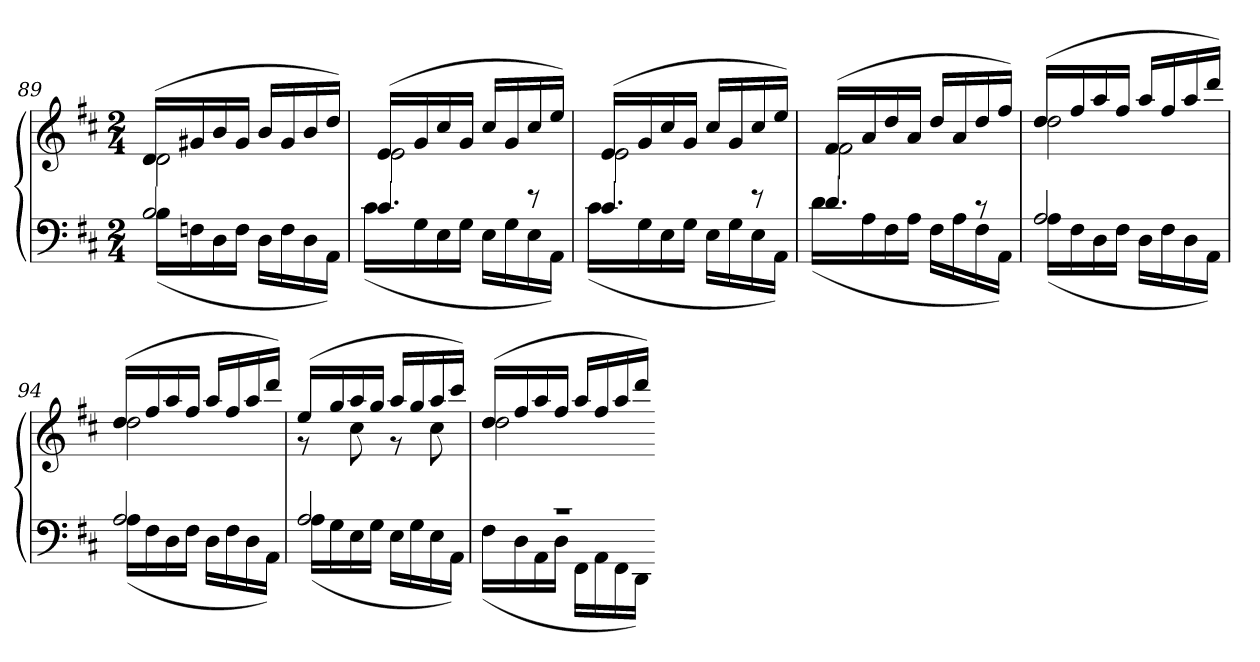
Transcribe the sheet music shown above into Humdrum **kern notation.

**kern	**kern
*part1	*part1
*staff2	*staff1
*clefF4	*clefG2
*k[f#c#]	*k[f#c#]
*D:	*D:
*M2/4	*M2/4
=89	=89
*^	*^
2B	(16BLL	(16dLL	2d
.	16Fn	16g#X	.
.	16D	16b	.
.	16FJJ	16g#JJ	.
.	16DLL	16bLL	.
.	16F	16g#	.
.	16D	16b	.
.	16AAJJ)	16ddJJ)	.
=90	=90	=90	=90
4.c#	(16c#LL	(16eLL	2e
.	16G	16g	.
.	16E	16cc#	.
.	16GJJ	16gJJ	.
.	16ELL	16cc#LL	.
.	16G	16g	.
8r	16E	16cc#	.
.	16AAJJ)	16eeJJ)	.
=91	=91	=91	=91
4.c#	(16c#LL	(16eLL	2e
.	16G	16g	.
.	16E	16cc#	.
.	16GJJ	16gJJ	.
.	16ELL	16cc#LL	.
.	16G	16g	.
8r	16E	16cc#	.
.	16AAJJ)	16eeJJ)	.
=92	=92	=92	=92
4.d	(16dLL	(16f#LL	2f#
.	16A	16a	.
.	16F#	16dd	.
.	16AJJ	16aJJ	.
.	16F#LL	16ddLL	.
.	16A	16a	.
8r	16F#	16dd	.
.	16AAJJ)	16ff#JJ)	.
=93	=93	=93	=93
2A	(16ALL	(16ddLL	2dd
.	16F#	16ff#	.
.	16D	16aa	.
.	16F#JJ	16ff#JJ	.
.	16DLL	16aaLL	.
.	16F#	16ff#	.
.	16D	16aa	.
.	16AAJJ)	16dddJJ)	.
=94	=94	=94	=94
2A	(16ALL	(16ddLL	2dd
.	16F#	16ff#	.
.	16D	16aa	.
.	16F#JJ	16ff#JJ	.
.	16DLL	16aaLL	.
.	16F#	16ff#	.
.	16D	16aa	.
.	16AAJJ)	16dddJJ)	.
=95	=95	=95	=95
2A	(16ALL	(16eeLL	8r
.	16G	16gg	.
.	16E	16aa	8cc#
.	16GJJ	16ggJJ	.
.	16ELL	16aaLL	8r
.	16G	16gg	.
.	16E	16aa	8cc#
.	16AAJJ)	16ccc#JJ)	.
=96	=96	=96	=96
2r	(16F#LL	(16ddLL	2dd
.	16D	16ff#	.
.	16AA	16aa	.
.	16DJJ	16ff#JJ	.
.	16FF#LL	16aaLL	.
.	16AA	16ff#	.
.	16FF#	16aa	.
.	16DDJJ)	16dddJJ)	.
*v	*v	*	*
*	*v	*v
=-	=-
*-	*-
